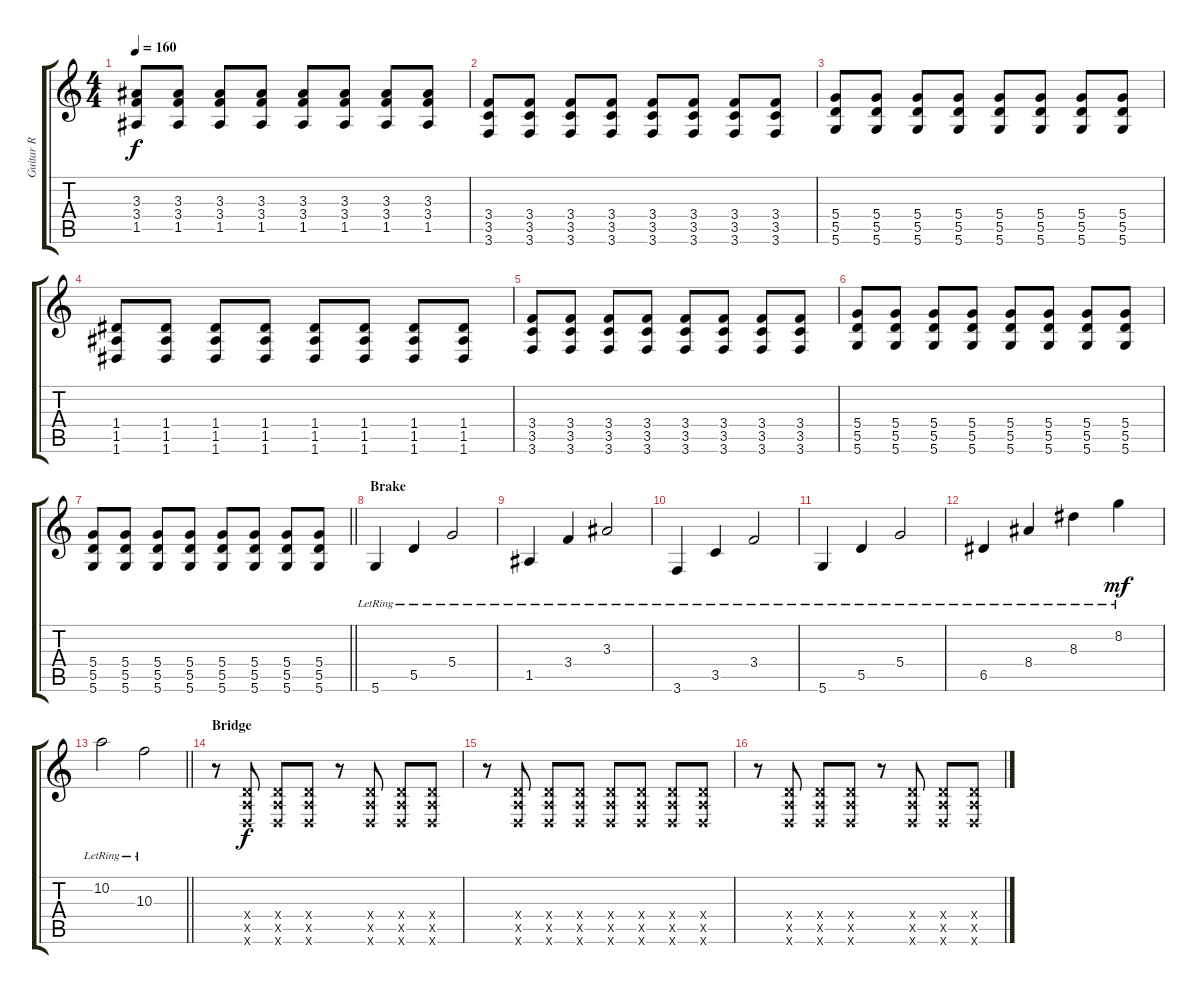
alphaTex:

\track ("Guitar R" "Guitar R") {instrument distortionguitar}
\staff {score tabs}
\tuning (E4 B3 G3 D3 A2 D2) {hide}
\ts (4 4)
\tempo 160
\clef g2
\ks c
(3.3 3.4 1.5).8{dy f} (3.3 3.4 1.5).8 (3.3 3.4 1.5).8 (3.3 3.4 1.5).8 (3.3 3.4 1.5).8 (3.3 3.4 1.5).8 (3.3 3.4 1.5).8 (3.3 3.4 1.5).8 |
(3.4 3.5 3.6).8 (3.4 3.5 3.6).8 (3.4 3.5 3.6).8 (3.4 3.5 3.6).8 (3.4 3.5 3.6).8 (3.4 3.5 3.6).8 (3.4 3.5 3.6).8 (3.4 3.5 3.6).8 |
(5.4 5.5 5.6).8 (5.4 5.5 5.6).8 (5.4 5.5 5.6).8 (5.4 5.5 5.6).8 (5.4 5.5 5.6).8 (5.4 5.5 5.6).8 (5.4 5.5 5.6).8 (5.4 5.5 5.6).8 |
(1.4 1.5 1.6).8 (1.4 1.5 1.6).8 (1.4 1.5 1.6).8 (1.4 1.5 1.6).8 (1.4 1.5 1.6).8 (1.4 1.5 1.6).8 (1.4 1.5 1.6).8 (1.4 1.5 1.6).8 |
(3.4 3.5 3.6).8 (3.4 3.5 3.6).8 (3.4 3.5 3.6).8 (3.4 3.5 3.6).8 (3.4 3.5 3.6).8 (3.4 3.5 3.6).8 (3.4 3.5 3.6).8 (3.4 3.5 3.6).8 |
(5.4 5.5 5.6).8 (5.4 5.5 5.6).8 (5.4 5.5 5.6).8 (5.4 5.5 5.6).8 (5.4 5.5 5.6).8 (5.4 5.5 5.6).8 (5.4 5.5 5.6).8 (5.4 5.5 5.6).8 |
\barLineRight lightlight
(5.4 5.5 5.6).8 (5.4 5.5 5.6).8 (5.4 5.5 5.6).8 (5.4 5.5 5.6).8 (5.4 5.5 5.6).8 (5.4 5.5 5.6).8 (5.4 5.5 5.6).8 (5.4 5.5 5.6).8 |
\section ("" "Brake")
5.6{lr}.4{balance 11 instrument acousticguitarsteel} 5.5{lr}.4 5.4{lr}.2 |
1.5{lr}.4 3.4{lr}.4 3.3{lr}.2 |
3.6{lr}.4 3.5{lr}.4 3.4{lr}.2 |
5.6{lr}.4 5.5{lr}.4 5.4{lr}.2 |
6.5{lr}.4 8.4{lr}.4 8.3{lr}.4 8.2{lr}.4{dy mf} |
\barLineRight lightlight
10.2{lr}.2 10.3{lr}.2 |
\section ("" "Bridge")
r.8{balance 15 instrument distortionguitar} (0.4{x} 0.5{x} 0.6{x}).8{dy f} (0.4{x} 0.5{x} 0.6{x}).8 (0.4{x} 0.5{x} 0.6{x}).8 r.8 (0.4{x} 0.5{x} 0.6{x}).8 (0.4{x} 0.5{x} 0.6{x}).8 (0.4{x} 0.5{x} 0.6{x}).8 |
r.8 (0.4{x} 0.5{x} 0.6{x}).8 (0.4{x} 0.5{x} 0.6{x}).8 (0.4{x} 0.5{x} 0.6{x}).8 (0.4{x} 0.5{x} 0.6{x}).8 (0.4{x} 0.5{x} 0.6{x}).8 (0.4{x} 0.5{x} 0.6{x}).8 (0.4{x} 0.5{x} 0.6{x}).8 |
r.8 (0.4{x} 0.5{x} 0.6{x}).8 (0.4{x} 0.5{x} 0.6{x}).8 (0.4{x} 0.5{x} 0.6{x}).8 r.8 (0.4{x} 0.5{x} 0.6{x}).8 (0.4{x} 0.5{x} 0.6{x}).8 (0.4{x} 0.5{x} 0.6{x}).8
